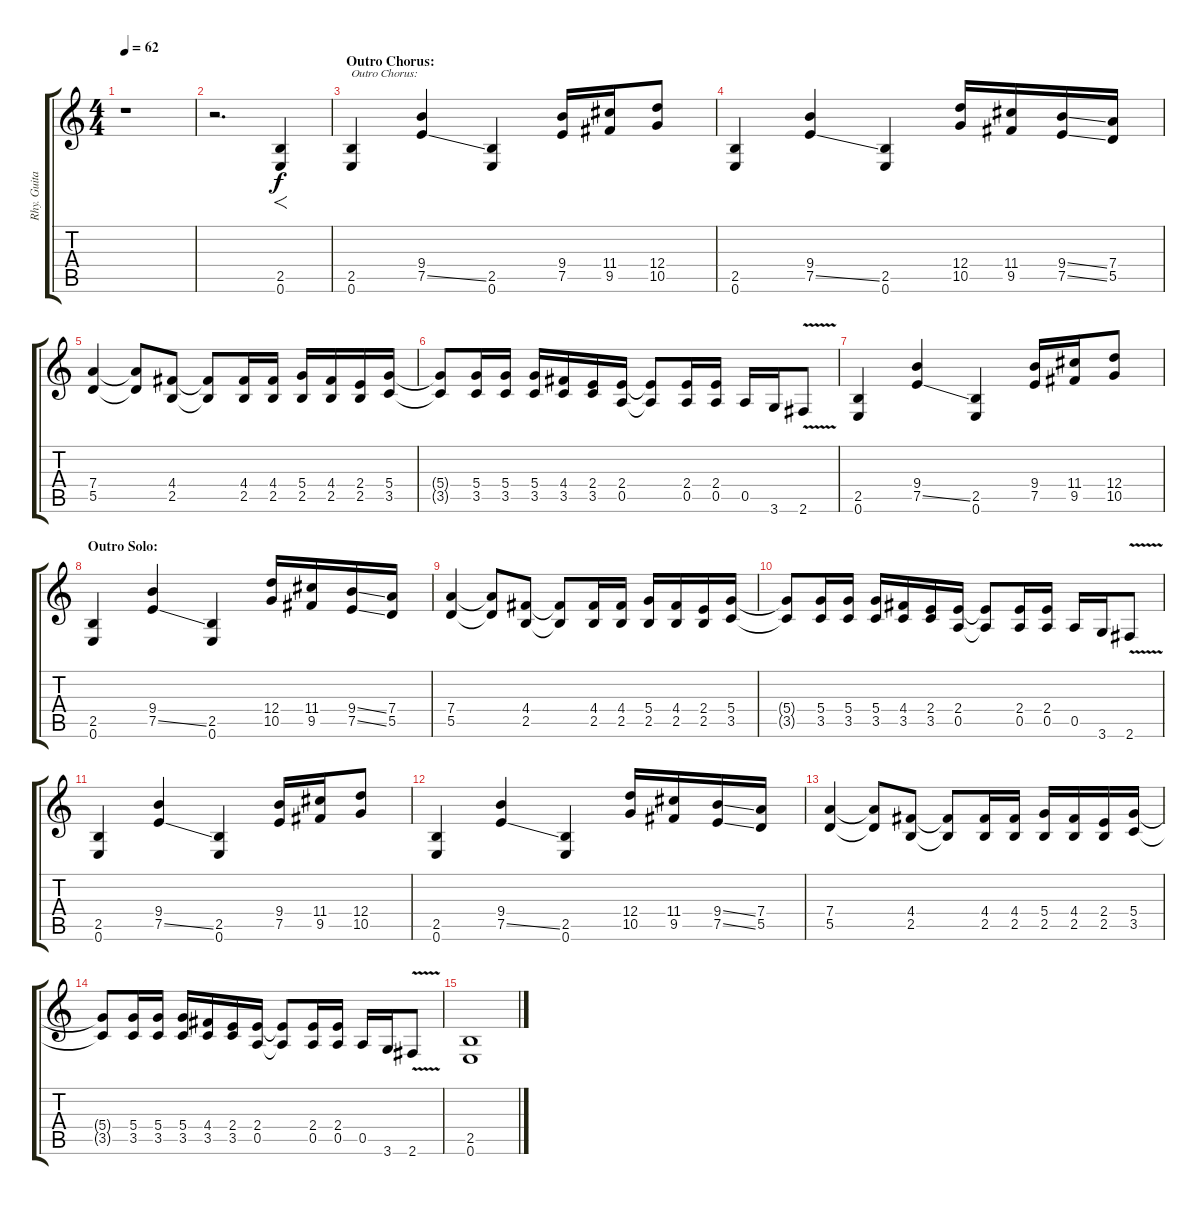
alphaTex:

\track ("Rhy. Guitar 1" "Rhy. Guita") {instrument distortionguitar}
\staff {score tabs}
\tuning (E4 B3 G3 D3 A2 E2) {hide}
\ts (4 4)
\tempo 62
\clef g2
\ks c
r.1{dy f} |
r.2{d} (2.5 0.6).4{f} |
\section ("" "Outro Chorus:")
(2.5 0.6).4{txt "Outro Chorus:"} (9.4 7.5{ss}).4 (2.5 0.6).4 (9.4 7.5).16 (11.4 9.5).16 (12.4 10.5).8 |
(2.5 0.6).4 (9.4 7.5{ss}).4 (2.5 0.6).4 (12.4 10.5).16 (11.4 9.5).16 (9.4{ss} 7.5{ss}).16 (7.4 5.5).16 |
(7.4 5.5).4 (7.4{t} 5.5{t}).8 (4.4 2.5).8 (4.4{t} 2.5{t}).8 (4.4 2.5).16 (4.4 2.5).16 (5.4 2.5).16 (4.4 2.5).16 (2.4 2.5).16 (5.4 3.5).16 |
(5.4{t} 3.5{t}).8 (5.4 3.5).16 (5.4 3.5).16 (5.4 3.5).16 (4.4 3.5).16 (2.4 3.5).16 (2.4 0.5).16 (2.4{t} 0.5{t}).8 (2.4 0.5).16 (2.4 0.5).16 0.5.16 3.6.16 2.6{v}.8 |
(2.5 0.6).4 (9.4 7.5{ss}).4 (2.5 0.6).4 (9.4 7.5).16 (11.4 9.5).16 (12.4 10.5).8 |
\section ("" "Outro Solo:")
(2.5 0.6).4 (9.4 7.5{ss}).4 (2.5 0.6).4 (12.4 10.5).16 (11.4 9.5).16 (9.4{ss} 7.5{ss}).16 (7.4 5.5).16 |
(7.4 5.5).4 (7.4{t} 5.5{t}).8 (4.4 2.5).8 (4.4{t} 2.5{t}).8 (4.4 2.5).16 (4.4 2.5).16 (5.4 2.5).16 (4.4 2.5).16 (2.4 2.5).16 (5.4 3.5).16 |
(5.4{t} 3.5{t}).8 (5.4 3.5).16 (5.4 3.5).16 (5.4 3.5).16 (4.4 3.5).16 (2.4 3.5).16 (2.4 0.5).16 (2.4{t} 0.5{t}).8 (2.4 0.5).16 (2.4 0.5).16 0.5.16 3.6.16 2.6{v}.8 |
(2.5 0.6).4 (9.4 7.5{ss}).4 (2.5 0.6).4 (9.4 7.5).16 (11.4 9.5).16 (12.4 10.5).8 |
(2.5 0.6).4 (9.4 7.5{ss}).4 (2.5 0.6).4 (12.4 10.5).16 (11.4 9.5).16 (9.4{ss} 7.5{ss}).16 (7.4 5.5).16 |
(7.4 5.5).4 (7.4{t} 5.5{t}).8 (4.4 2.5).8 (4.4{t} 2.5{t}).8 (4.4 2.5).16 (4.4 2.5).16 (5.4 2.5).16 (4.4 2.5).16 (2.4 2.5).16 (5.4 3.5).16 |
(5.4{t} 3.5{t}).8 (5.4 3.5).16 (5.4 3.5).16 (5.4 3.5).16 (4.4 3.5).16 (2.4 3.5).16 (2.4 0.5).16 (2.4{t} 0.5{t}).8 (2.4 0.5).16 (2.4 0.5).16 0.5.16 3.6.16 2.6{v}.8 |
(2.5 0.6).1
